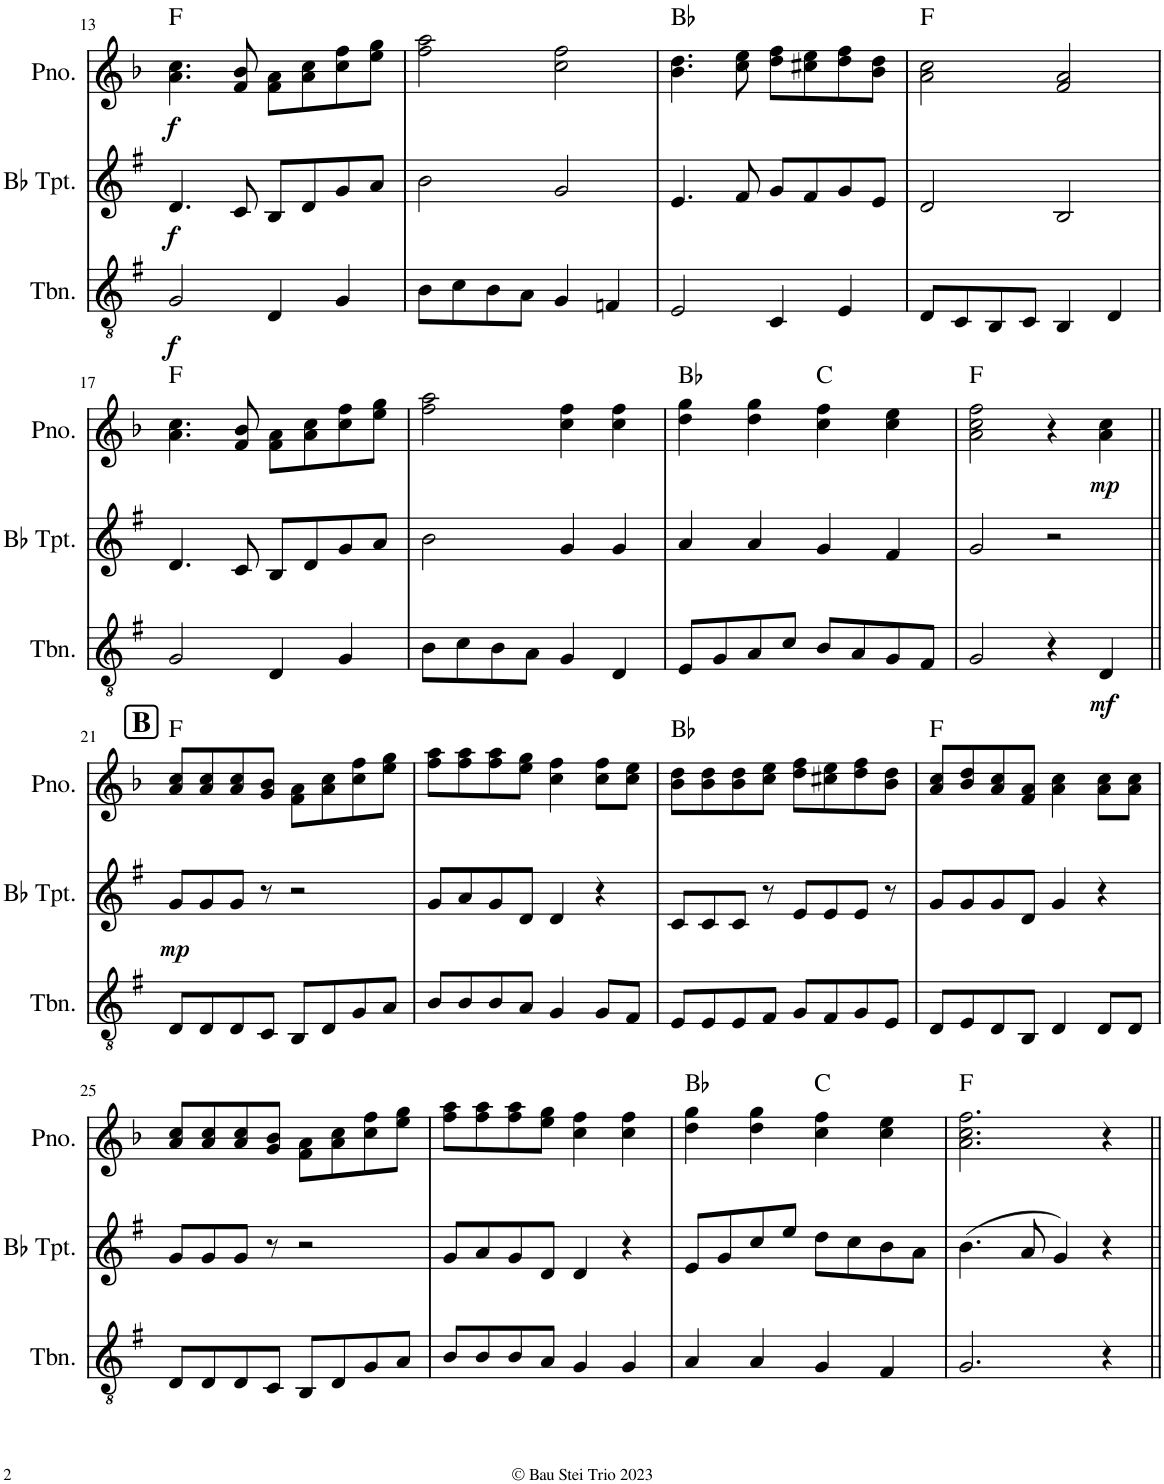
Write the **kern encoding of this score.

**kern	**dynam	**kern	**dynam	**kern	**dynam	**harte
*part3	*part3	*part2	*part2	*part1	*part1	*part1
*staff3	*staff3	*staff2	*staff2	*staff1	*staff1	*
*I"Trombone	*	*I"Bb Trumpet	*	*I"Piano	*	*
*I'Tbn.	*	*I'Bb Tpt.	*	*I'Pno.	*	*
!!LO:PB:g=z
*clefGv2	*	*clefG2	*	*clefG2	*	*
*Trd1c2	*	*Trd1c2	*	*	*	*
*k[f#]	*	*k[f#]	*	*k[b-]	*	*
*M4/4	*	*M4/4	*	*M4/4	*	*
=13	=13	=13	=13	=13	=13	=13
!	!LO:DY:b	!	!LO:DY:b	!	!LO:DY:b	!
2G/	f	4.d/	f	4.a\ 4.cc\	f	F:maj
.	.	8c/	.	8f/ 8b-/	.	.
4D/	.	8B/L	.	8f\ 8a\L	.	.
.	.	8d/	.	8a\ 8cc\	.	.
4G/	.	8g/	.	8cc\ 8ff\	.	.
.	.	8a/J	.	8ee\ 8gg\J	.	.
=14	=14	=14	=14	=14	=14	=14
8B\L	.	2b\	.	2ff\ 2aa\	.	.
8c\	.	.	.	.	.	.
8B\	.	.	.	.	.	.
8A\J	.	.	.	.	.	.
4G/	.	2g/	.	2cc\ 2ff\	.	.
4Fn/	.	.	.	.	.	.
=15	=15	=15	=15	=15	=15	=15
2E/	.	4.e/	.	4.b-\ 4.dd\	.	Bb:maj
.	.	8f#/	.	8cc\ 8ee\	.	.
4C/	.	8g/L	.	8dd\ 8ff\L	.	.
.	.	8f#/	.	8cc#X\ 8ee\	.	.
4E/	.	8g/	.	8dd\ 8ff\	.	.
.	.	8e/J	.	8b-\ 8dd\J	.	.
=16	=16	=16	=16	=16	=16	=16
8D/L	.	2d/	.	2a\ 2cc\	.	F:maj
8C/	.	.	.	.	.	.
8BB/	.	.	.	.	.	.
8C/J	.	.	.	.	.	.
4BB/	.	2B/	.	2f/ 2a/	.	.
4D/	.	.	.	.	.	.
!!LO:LB:g=z
=17	=17	=17	=17	=17	=17	=17
2G/	.	4.d/	.	4.a\ 4.cc\	.	F:maj
.	.	8c/	.	8f/ 8b-/	.	.
4D/	.	8B/L	.	8f\ 8a\L	.	.
.	.	8d/	.	8a\ 8cc\	.	.
4G/	.	8g/	.	8cc\ 8ff\	.	.
.	.	8a/J	.	8ee\ 8gg\J	.	.
=18	=18	=18	=18	=18	=18	=18
8B\L	.	2b\	.	2ff\ 2aa\	.	.
8c\	.	.	.	.	.	.
8B\	.	.	.	.	.	.
8A\J	.	.	.	.	.	.
4G/	.	4g/	.	4cc\ 4ff\	.	.
4D/	.	4g/	.	4cc\ 4ff\	.	.
=19	=19	=19	=19	=19	=19	=19
8E/L	.	4a/	.	4dd\ 4gg\	.	Bb:maj
8G/	.	.	.	.	.	.
8A/	.	4a/	.	4dd\ 4gg\	.	.
8c/J	.	.	.	.	.	.
8B/L	.	4g/	.	4cc\ 4ff\	.	C:maj
8A/	.	.	.	.	.	.
8G/	.	4f#/	.	4cc\ 4ee\	.	.
8F#/J	.	.	.	.	.	.
=20	=20	=20	=20	=20	=20	=20
2G/	.	2g/	.	2a\ 2cc\ 2ff\	.	F:maj
4r	.	2r	.	4r	.	.
!	!LO:DY:b	!	!	!	!LO:DY:b	!
4D/	mf	.	.	4a\ 4cc\	mp	.
!!LO:LB:g=z
!!LO:REH:place=s1:a:B:cj:fs=14:t=B
=21||	=21||	=21||	=21||	=21||	=21||	=21||
!	!	!	!LO:DY:b	!	!	!
8D/L	.	8g/L	mp	8a/ 8cc/L	.	F:maj
8D/	.	8g/	.	8a/ 8cc/	.	.
8D/	.	8g/J	.	8a/ 8cc/	.	.
8C/J	.	8r	.	8g/ 8b-/J	.	.
8BB/L	.	2r	.	8f\ 8a\L	.	.
8D/	.	.	.	8a\ 8cc\	.	.
8G/	.	.	.	8cc\ 8ff\	.	.
8A/J	.	.	.	8ee\ 8gg\J	.	.
=22	=22	=22	=22	=22	=22	=22
8B/L	.	8g/L	.	8ff\ 8aa\L	.	.
8B/	.	8a/	.	8ff\ 8aa\	.	.
8B/	.	8g/	.	8ff\ 8aa\	.	.
8A/J	.	8d/J	.	8ee\ 8gg\J	.	.
4G/	.	4d/	.	4cc\ 4ff\	.	.
8G/L	.	4r	.	8cc\ 8ff\L	.	.
8F#/J	.	.	.	8cc\ 8ee\J	.	.
=23	=23	=23	=23	=23	=23	=23
8E/L	.	8c/L	.	8b-\ 8dd\L	.	Bb:maj
8E/	.	8c/	.	8b-\ 8dd\	.	.
8E/	.	8c/J	.	8b-\ 8dd\	.	.
8F#/J	.	8r	.	8cc\ 8ee\J	.	.
8G/L	.	8e/L	.	8dd\ 8ff\L	.	.
8F#/	.	8e/	.	8cc#X\ 8ee\	.	.
8G/	.	8e/J	.	8dd\ 8ff\	.	.
8E/J	.	8r	.	8b-\ 8dd\J	.	.
=24	=24	=24	=24	=24	=24	=24
8D/L	.	8g/L	.	8a/ 8cc/L	.	F:maj
8E/	.	8g/	.	8b-/ 8dd/	.	.
8D/	.	8g/	.	8a/ 8cc/	.	.
8BB/J	.	8d/J	.	8f/ 8a/J	.	.
4D/	.	4g/	.	4a\ 4cc\	.	.
8D/L	.	4r	.	8a\ 8cc\L	.	.
8D/J	.	.	.	8a\ 8cc\J	.	.
!!LO:LB:g=z
=25	=25	=25	=25	=25	=25	=25
8D/L	.	8g/L	.	8a/ 8cc/L	.	.
8D/	.	8g/	.	8a/ 8cc/	.	.
8D/	.	8g/J	.	8a/ 8cc/	.	.
8C/J	.	8r	.	8g/ 8b-/J	.	.
8BB/L	.	2r	.	8f\ 8a\L	.	.
8D/	.	.	.	8a\ 8cc\	.	.
8G/	.	.	.	8cc\ 8ff\	.	.
8A/J	.	.	.	8ee\ 8gg\J	.	.
=26	=26	=26	=26	=26	=26	=26
8B/L	.	8g/L	.	8ff\ 8aa\L	.	.
8B/	.	8a/	.	8ff\ 8aa\	.	.
8B/	.	8g/	.	8ff\ 8aa\	.	.
8A/J	.	8d/J	.	8ee\ 8gg\J	.	.
4G/	.	4d/	.	4cc\ 4ff\	.	.
4G/	.	4r	.	4cc\ 4ff\	.	.
=27	=27	=27	=27	=27	=27	=27
4A/	.	8e/L	.	4dd\ 4gg\	.	Bb:maj
.	.	8g/	.	.	.	.
4A/	.	8cc/	.	4dd\ 4gg\	.	.
.	.	8ee/J	.	.	.	.
4G/	.	8dd\L	.	4cc\ 4ff\	.	C:maj
.	.	8cc\	.	.	.	.
4F#/	.	8b\	.	4cc\ 4ee\	.	.
.	.	8a\J	.	.	.	.
=28	=28	=28	=28	=28	=28	=28
2.G/	.	(4.b\	.	2.a\ 2.cc\ 2.ff\	.	F:maj
.	.	8a/	.	.	.	.
.	.	4g/)	.	.	.	.
4r	.	4r	.	4r	.	.
=||	=||	=||	=||	=||	=||	=||
*-	*-	*-	*-	*-	*-	*-
